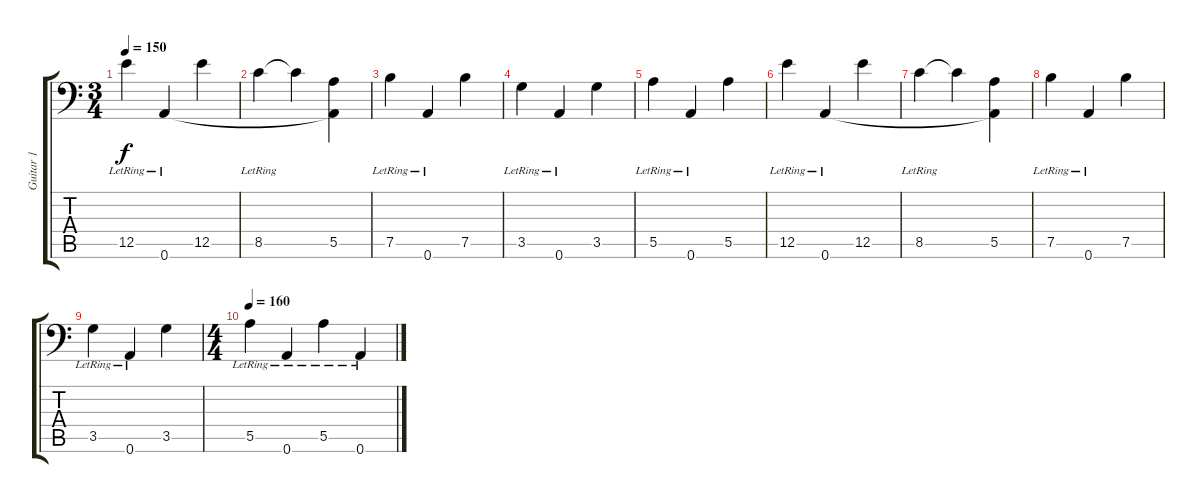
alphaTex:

\track ("Guitar 1" "Guitar 1") {instrument electricguitarjazz}
\staff {score tabs}
\tuning (B3 Gb3 D3 A2 E2 A1) {hide}
\ts (3 4)
\tempo 150
\clef f4
\ks c
12.5{lr}.4{dy f} 0.6{lr}.4 12.5.4 |
8.5{lr}.4 8.5{t}.4 (5.5 0.6{t}).4 |
7.5{lr}.4{volume 6 instrument electricguitarjazz} 0.6{lr}.4 7.5.4 |
3.5{lr}.4 0.6{lr}.4 3.5.4 |
5.5{lr}.4 0.6{lr}.4 5.5.4 |
12.5{lr}.4 0.6{lr}.4 12.5.4 |
8.5{lr}.4 8.5{t}.4 (5.5 0.6{t}).4 |
7.5{lr}.4 0.6{lr}.4 7.5.4{volume 1} |
3.5{lr}.4 0.6{lr}.4 3.5.4 |
\ts (4 4)
\tempo 160
5.5{lr}.4 0.6{lr}.4 5.5{lr}.4 0.6{lr}.4
